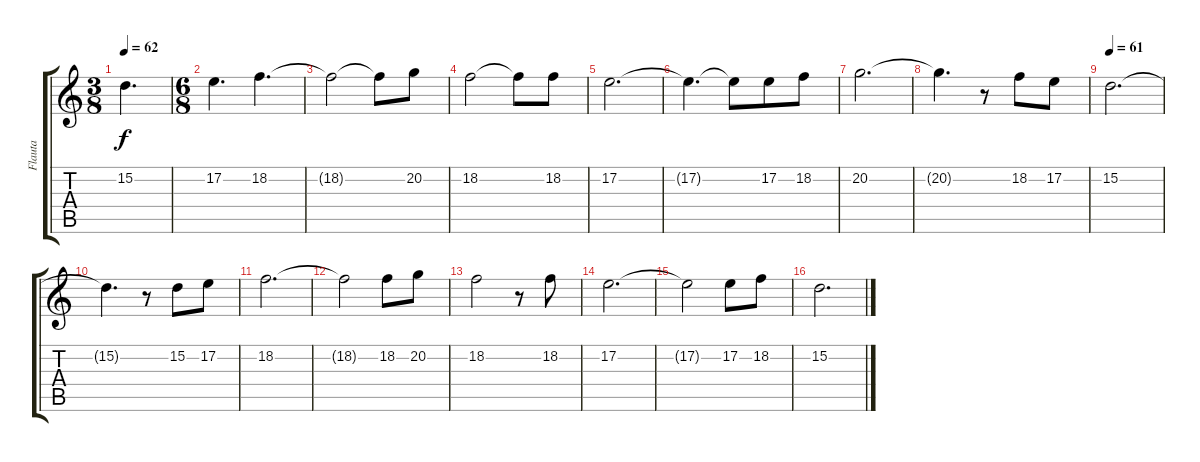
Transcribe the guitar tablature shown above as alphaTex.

\track ("Flauta" "Flauta") {instrument recorder}
\staff {score tabs}
\tuning (E4 B3 G3 D3 A2 E2) {hide}
\ts (3 8)
\tempo 62
\clef g2
\ks c
15.2.4{d dy f} |
\ts (6 8)
17.2.4{d} 18.2.4{d} |
18.2{t}.2 18.2{t}.8 20.2.8 |
18.2.2 18.2{t}.8 18.2.8 |
17.2.2{d} |
17.2{t}.4{d} 17.2{t}.8 17.2.8 18.2.8 |
20.2.2{d} |
20.2{t}.4{d} r.8 18.2.8 17.2.8 |
\tempo 61
15.2.2{d} |
15.2{t}.4{d} r.8 15.2.8 17.2.8 |
18.2.2{d} |
18.2{t}.2 18.2.8 20.2.8 |
18.2.2 r.8 18.2.8 |
17.2.2{d} |
17.2{t}.2 17.2.8 18.2.8 |
15.2.2{d}
